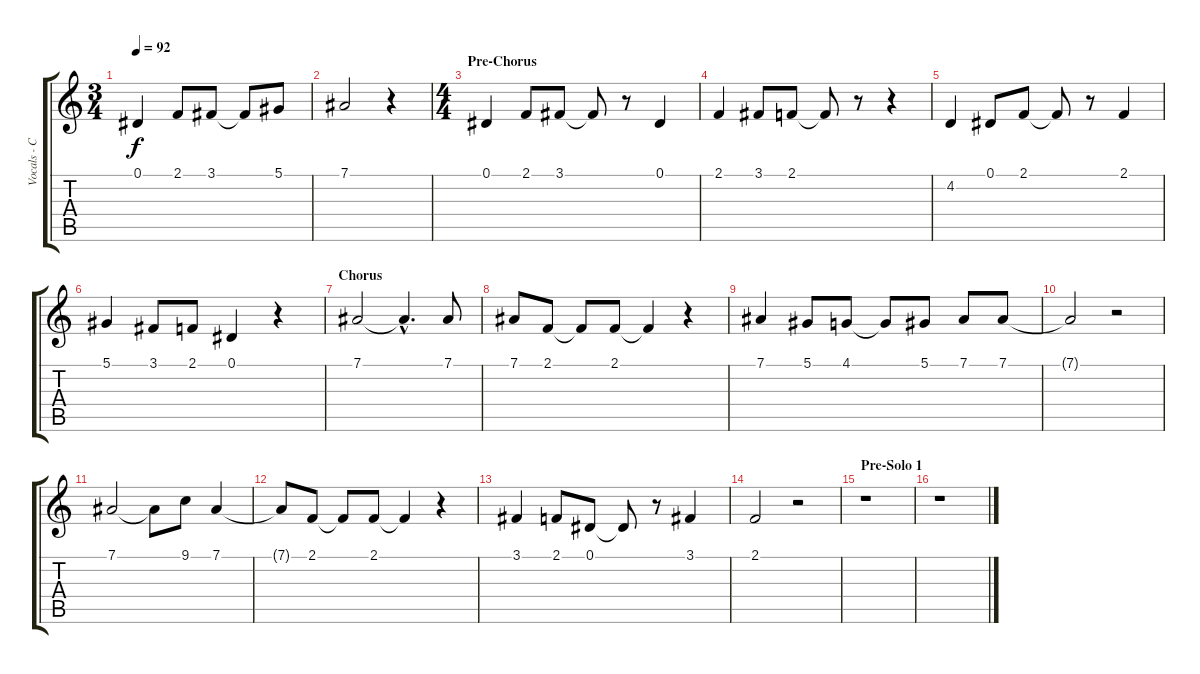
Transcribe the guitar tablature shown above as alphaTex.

\track ("Vocals - Chris Bay" "Vocals - C") {instrument stringensemble1}
\staff {score tabs}
\tuning (Eb4 Bb3 Gb3 Db3 Ab2 Eb2) {hide}
\ts (3 4)
\tempo 92
\clef g2
\ks c
0.1.4{dy f} 2.1.8 3.1.8 3.1{t}.8 5.1.8 |
7.1.2 r.4 |
\ts (4 4)
\section ("" "Pre-Chorus")
0.1.4 2.1.8 3.1.8 3.1{t}.8 r.8 0.1.4 |
2.1.4 3.1.8 2.1.8 2.1{t}.8 r.8 r.4 |
4.2.4 0.1.8 2.1.8 2.1{t}.8 r.8 2.1.4 |
5.1.4 3.1.8 2.1.8 0.1.4 r.4 |
\section ("" "Chorus")
7.1.2 7.1{hac t}.4{d} 7.1.8 |
7.1.8 2.1.8 2.1{t}.8 2.1.8 2.1{t}.4 r.4 |
7.1.4 5.1.8 4.1.8 4.1{t}.8 5.1.8 7.1.8 7.1.8 |
7.1{t}.2 r.2 |
7.1.2 7.1{t}.8 9.1.8 7.1.4 |
7.1{t}.8 2.1.8 2.1{t}.8 2.1.8 2.1{t}.4 r.4 |
3.1.4 2.1.8 0.1.8 0.1{t}.8 r.8 3.1.4 |
2.1.2 r.2 |
\section ("" "Pre-Solo 1")
r.1 |
r.1
